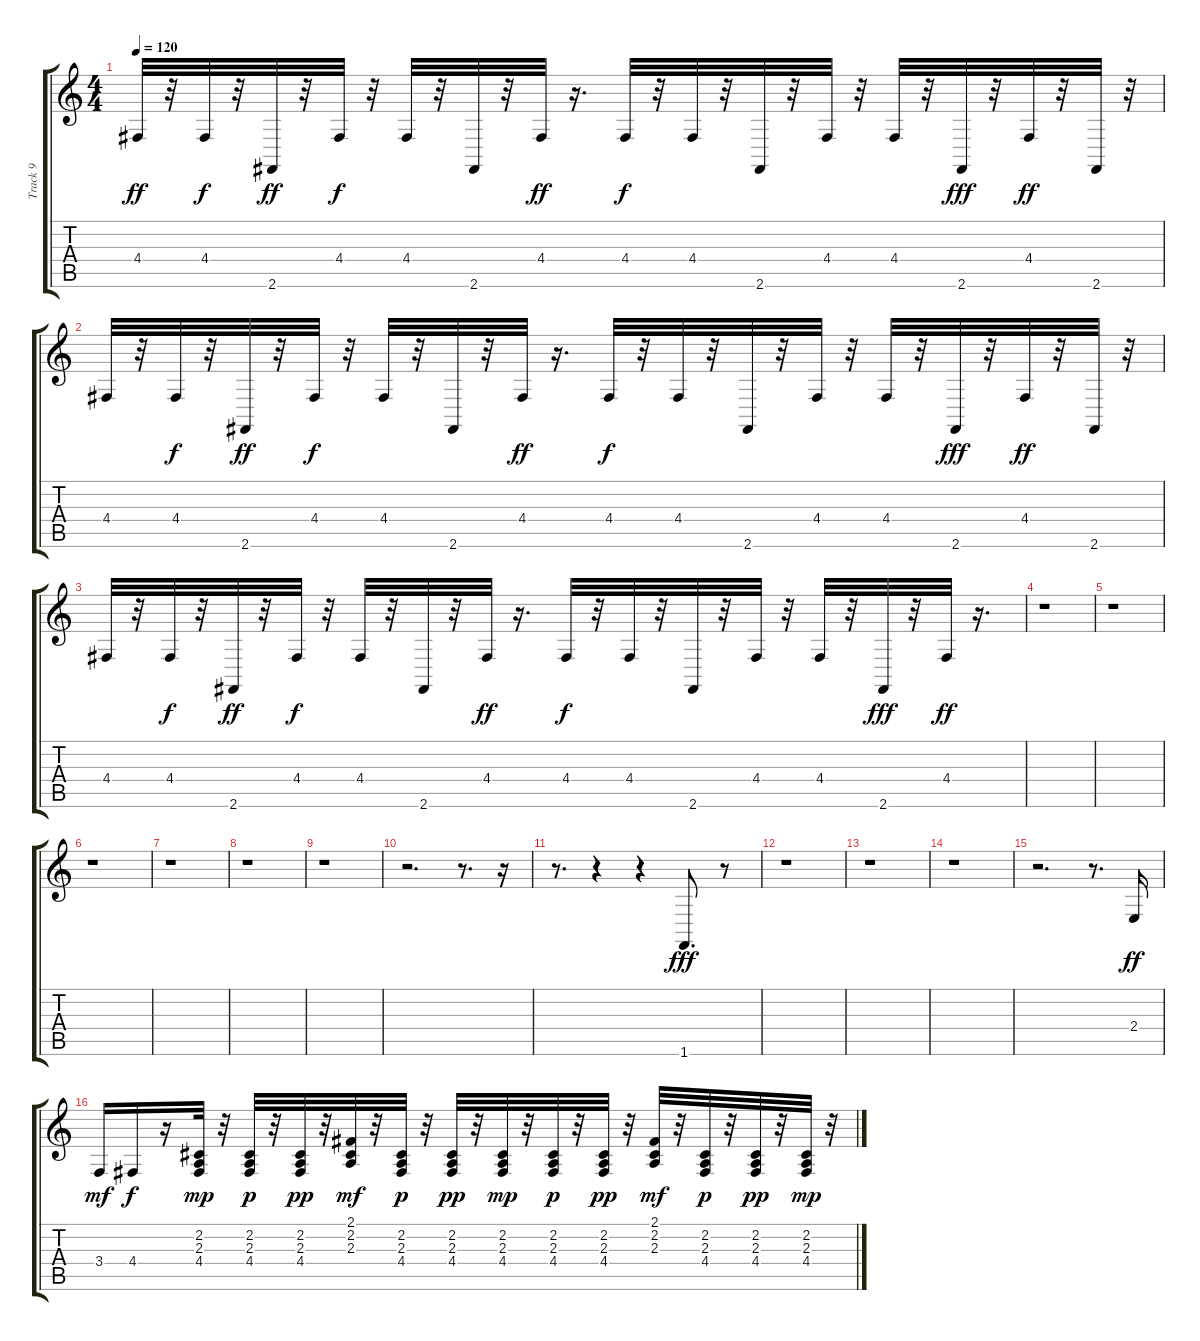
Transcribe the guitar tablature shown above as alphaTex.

\track ("Track 9" "Track 9") {instrument clavinet}
\staff {score tabs}
\tuning (E4 B3 G3 D3 A2 E2) {hide}
\ts (4 4)
\tempo 120
\clef g2
\ks c
4.4.32{dy ff} r.32 4.4.32{dy f} r.32 2.6.32{dy ff} r.32 4.4.32{dy f} r.32 4.4.32 r.32 2.6.32 r.32 4.4.32{dy ff} r.16{d} 4.4.32{dy f} r.32 4.4.32 r.32 2.6.32 r.32 4.4.32 r.32 4.4.32 r.32 2.6.32{dy fff} r.32 4.4.32{dy ff} r.32 2.6.32 r.32 |
4.4.32 r.32 4.4.32{dy f} r.32 2.6.32{dy ff} r.32 4.4.32{dy f} r.32 4.4.32 r.32 2.6.32 r.32 4.4.32{dy ff} r.16{d} 4.4.32{dy f} r.32 4.4.32 r.32 2.6.32 r.32 4.4.32 r.32 4.4.32 r.32 2.6.32{dy fff} r.32 4.4.32{dy ff} r.32 2.6.32 r.32 |
4.4.32 r.32 4.4.32{dy f} r.32 2.6.32{dy ff} r.32 4.4.32{dy f} r.32 4.4.32 r.32 2.6.32 r.32 4.4.32{dy ff} r.16{d} 4.4.32{dy f} r.32 4.4.32 r.32 2.6.32 r.32 4.4.32 r.32 4.4.32 r.32 2.6.32{dy fff} r.32 4.4.32{dy ff} r.16{d} |
r.1 |
r.1 |
r.1 |
r.1 |
r.1 |
r.1 |
r.2{d} r.8{d} r.16 |
r.8{d} r.4 r.4 1.6.8{d dy fff} r.8 |
r.1 |
r.1 |
r.1 |
r.2{d} r.8{d} 2.4.16{dy ff} |
3.4.16{dy mf} 4.4.16{dy f} r.16 (2.2 2.3 4.4).32{dy mp} r.32 (2.2 2.3 4.4).32{dy p} r.32 (2.2 2.3 4.4).32{dy pp} r.32 (2.1 2.2 2.3).32{dy mf} r.32 (2.2 2.3 4.4).32{dy p} r.32 (2.2 2.3 4.4).32{dy pp} r.32 (2.2 2.3 4.4).32{dy mp} r.32 (2.2 2.3 4.4).32{dy p} r.32 (2.2 2.3 4.4).32{dy pp} r.32 (2.1 2.2 2.3).32{dy mf} r.32 (2.2 2.3 4.4).32{dy p} r.32 (2.2 2.3 4.4).32{dy pp} r.32 (2.2 2.3 4.4).32{dy mp} r.32
